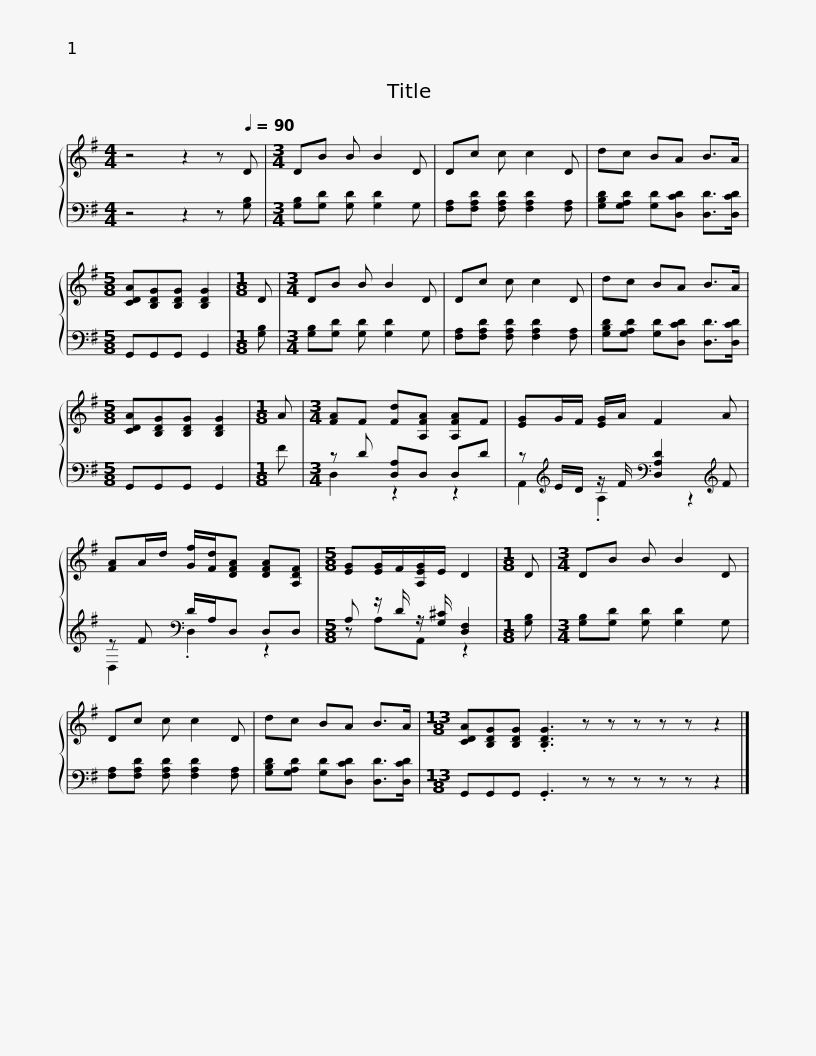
X:1
%%score { 1 | ( 2 3 ) }
L:1/8
M:4/4
I:linebreak $
K:G
V:1 treble
V:2 bass
V:3 bass
V:1
 z4 z2 z[Q:1/4=90] D |[M:3/4] DB B B2 D | Dc c c2 D | dc BA B>A |[M:5/8] [CDA][B,DG][B,DG] [B,DG]2 | %5
[M:1/8] D |$[M:3/4] DB B B2 D | Dc c c2 D | dc BA B>A |[M:5/8] [CDA][B,DG][B,DG] [B,DG]2 | %10
[M:1/8] A |[M:3/4] [FA]F [Fd][A,FA] [A,FA]F |$ [EG]G/F/ [EG]/A/ F2 A | [FA]A/d/ [Gf]/[Fd]/[DFA] [DFA][A,DF] |[M:5/8] [EG][EG]/F/[A,EG]/E/ D2 | %15
[M:1/8] D |[M:3/4] DB B B2 D |$ Dc c c2 D | dc BA B>A |[M:13/8] [CDA][B,DG][B,DG] .[B,DG]3 z z z z z z2 |] %20
V:2
 z4 z2 z [G,B,] |[M:3/4] [G,B,][G,D] [G,D] [G,D]2 G, | [F,A,][F,A,D] [F,A,D] [F,A,D]2 [F,A,] | [G,B,D][G,A,D] [G,D][D,CD] [D,D]>[D,CD] |[M:5/8] G,,G,,G,, G,,2 | %5
[M:1/8] [G,B,] |$[M:3/4] [G,B,][G,D] [G,D] [G,D]2 G, | [F,A,][F,A,D] [F,A,D] [F,A,D]2 [F,A,] | [G,B,D][G,A,D] [G,D][D,CD] [D,D]>[D,CD] |[M:5/8] G,,G,,G,, G,,2 | %10
[M:1/8] F |[M:3/4] z D [D,A,]D, D,D |$ z[K:treble] E/D/ z/ F/[K:bass] [D,A,D]2[K:treble] F | z F[K:bass] D/A,/D, D,D, |[M:5/8] A, z/ D/ z/ [G,^C]/ [D,F,]2 | %15
[M:1/8] [G,B,] |[M:3/4] [G,B,][G,D] [G,D] [G,D]2 G, |$ [F,A,][F,A,D] [F,A,D] [F,A,D]2 [F,A,] | [G,B,D][G,A,D] [G,D][D,CD] [D,D]>[D,CD] |[M:13/8] G,,G,,G,, .G,,3 z z z z z z2 |] %20
V:3
 x8 |[M:3/4] x6 | x6 | x6 |[M:5/8] x5 | %5
[M:1/8] x |$[M:3/4] x6 | x6 | x6 |[M:5/8] x5 | %10
[M:1/8] x |[M:3/4] D,2 z2 z2 |$ A,,2[K:treble] .A,2[K:bass] z2[K:treble] | D,2[K:bass] .D,2 z2 |[M:5/8] z A,A,, z2 | %15
[M:1/8] x |[M:3/4] x6 |$ x6 | x6 |[M:13/8] x13 |] %20
